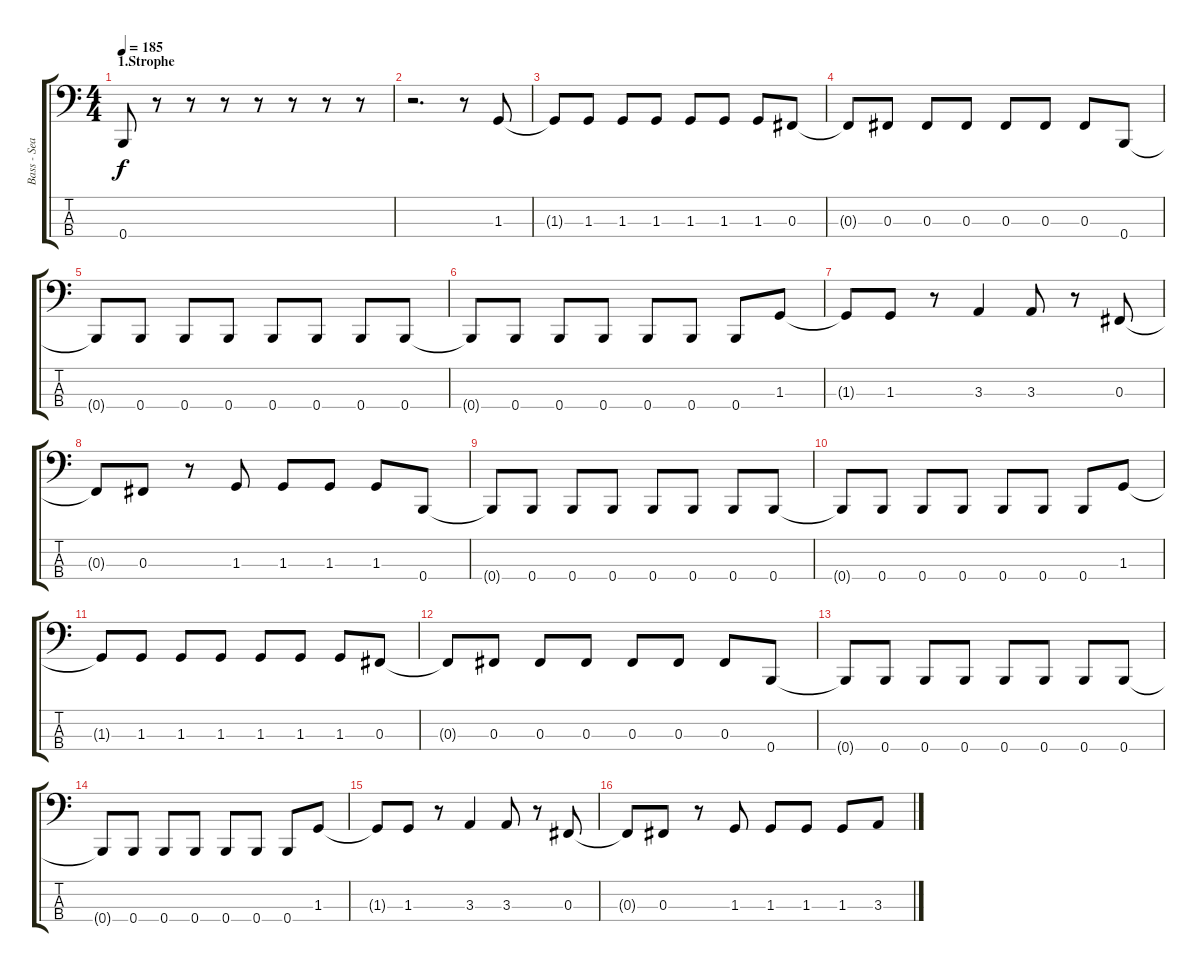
\track ("Bass - Sean" "Bass - Sea") {instrument electricbasspick}
\staff {score tabs}
\tuning (E2 B1 Gb1 B0) {hide}
\ts (4 4)
\section ("" "1.Strophe")
\tempo 185
\clef f4
\ks c
0.4.8{dy f} r.8 r.8 r.8 r.8 r.8 r.8 r.8 |
r.2{d} r.8 1.3.8 |
1.3{t}.8 1.3.8 1.3.8 1.3.8 1.3.8 1.3.8 1.3.8 0.3.8 |
0.3{t}.8 0.3.8 0.3.8 0.3.8 0.3.8 0.3.8 0.3.8 0.4.8 |
0.4{t}.8 0.4.8 0.4.8 0.4.8 0.4.8 0.4.8 0.4.8 0.4.8 |
0.4{t}.8 0.4.8 0.4.8 0.4.8 0.4.8 0.4.8 0.4.8 1.3.8 |
1.3{t}.8 1.3.8 r.8 3.3.4 3.3.8 r.8 0.3.8 |
0.3{t}.8 0.3.8 r.8 1.3.8 1.3.8 1.3.8 1.3.8 0.4.8 |
0.4{t}.8 0.4.8 0.4.8 0.4.8 0.4.8 0.4.8 0.4.8 0.4.8 |
0.4{t}.8 0.4.8 0.4.8 0.4.8 0.4.8 0.4.8 0.4.8 1.3.8 |
1.3{t}.8 1.3.8 1.3.8 1.3.8 1.3.8 1.3.8 1.3.8 0.3.8 |
0.3{t}.8 0.3.8 0.3.8 0.3.8 0.3.8 0.3.8 0.3.8 0.4.8 |
0.4{t}.8 0.4.8 0.4.8 0.4.8 0.4.8 0.4.8 0.4.8 0.4.8 |
0.4{t}.8 0.4.8 0.4.8 0.4.8 0.4.8 0.4.8 0.4.8 1.3.8 |
1.3{t}.8 1.3.8 r.8 3.3.4 3.3.8 r.8 0.3.8 |
0.3{t}.8 0.3.8 r.8 1.3.8 1.3.8 1.3.8 1.3.8 3.3.8
